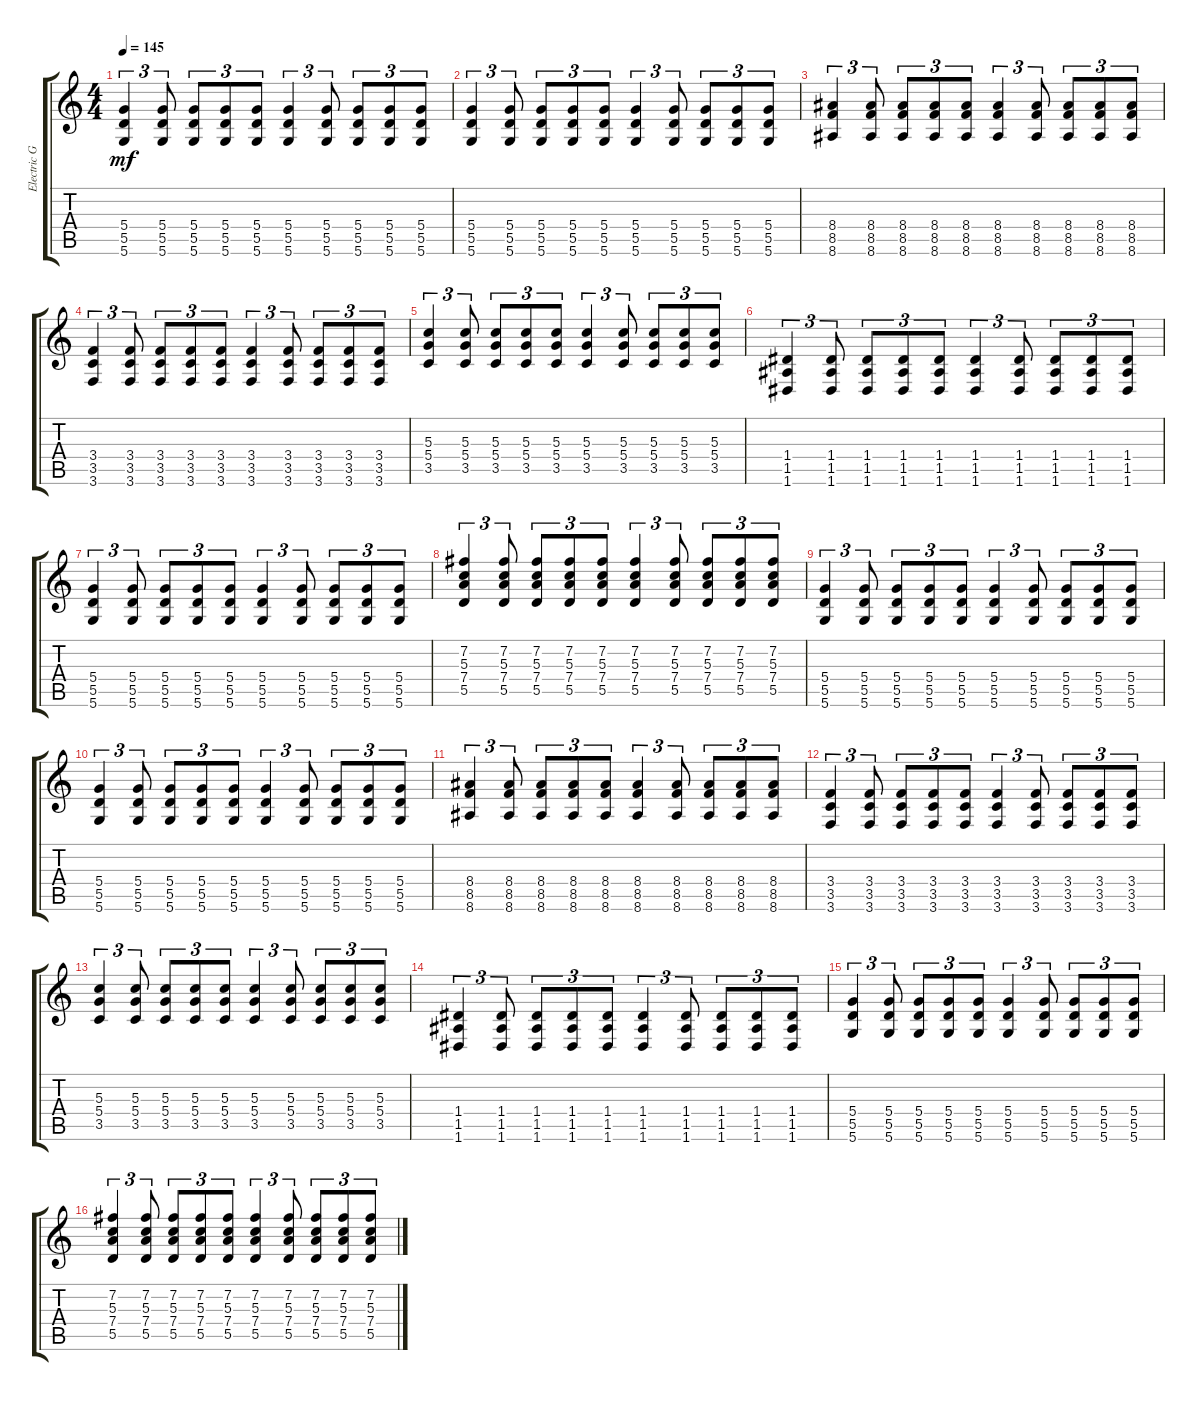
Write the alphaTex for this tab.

\track ("Electric Guitar" "Electric G") {instrument distortionguitar}
\staff {score tabs}
\tuning (E4 B3 G3 D3 A2 D2) {hide}
\ts (4 4)
\tempo 145
\clef g2
\ks c
(5.4 5.5 5.6).4{tu (3 2) dy mf} (5.4 5.5 5.6).8{tu (3 2)} (5.4 5.5 5.6).8{tu (3 2)} (5.4 5.5 5.6).8{tu (3 2)} (5.4 5.5 5.6).8{tu (3 2)} (5.4 5.5 5.6).4{tu (3 2)} (5.4 5.5 5.6).8{tu (3 2)} (5.4 5.5 5.6).8{tu (3 2)} (5.4 5.5 5.6).8{tu (3 2)} (5.4 5.5 5.6).8{tu (3 2)} |
(5.4 5.5 5.6).4{tu (3 2)} (5.4 5.5 5.6).8{tu (3 2)} (5.4 5.5 5.6).8{tu (3 2)} (5.4 5.5 5.6).8{tu (3 2)} (5.4 5.5 5.6).8{tu (3 2)} (5.4 5.5 5.6).4{tu (3 2)} (5.4 5.5 5.6).8{tu (3 2)} (5.4 5.5 5.6).8{tu (3 2)} (5.4 5.5 5.6).8{tu (3 2)} (5.4 5.5 5.6).8{tu (3 2)} |
(8.4 8.5 8.6).4{tu (3 2)} (8.4 8.5 8.6).8{tu (3 2)} (8.4 8.5 8.6).8{tu (3 2)} (8.4 8.5 8.6).8{tu (3 2)} (8.4 8.5 8.6).8{tu (3 2)} (8.4 8.5 8.6).4{tu (3 2)} (8.4 8.5 8.6).8{tu (3 2)} (8.4 8.5 8.6).8{tu (3 2)} (8.4 8.5 8.6).8{tu (3 2)} (8.4 8.5 8.6).8{tu (3 2)} |
(3.4 3.5 3.6).4{tu (3 2)} (3.4 3.5 3.6).8{tu (3 2)} (3.4 3.5 3.6).8{tu (3 2)} (3.4 3.5 3.6).8{tu (3 2)} (3.4 3.5 3.6).8{tu (3 2)} (3.4 3.5 3.6).4{tu (3 2)} (3.4 3.5 3.6).8{tu (3 2)} (3.4 3.5 3.6).8{tu (3 2)} (3.4 3.5 3.6).8{tu (3 2)} (3.4 3.5 3.6).8{tu (3 2)} |
(5.3 5.4 3.5).4{tu (3 2)} (5.3 5.4 3.5).8{tu (3 2)} (5.3 5.4 3.5).8{tu (3 2)} (5.3 5.4 3.5).8{tu (3 2)} (5.3 5.4 3.5).8{tu (3 2)} (5.3 5.4 3.5).4{tu (3 2)} (5.3 5.4 3.5).8{tu (3 2)} (5.3 5.4 3.5).8{tu (3 2)} (5.3 5.4 3.5).8{tu (3 2)} (5.3 5.4 3.5).8{tu (3 2)} |
(1.4 1.5 1.6).4{tu (3 2)} (1.4 1.5 1.6).8{tu (3 2)} (1.4 1.5 1.6).8{tu (3 2)} (1.4 1.5 1.6).8{tu (3 2)} (1.4 1.5 1.6).8{tu (3 2)} (1.4 1.5 1.6).4{tu (3 2)} (1.4 1.5 1.6).8{tu (3 2)} (1.4 1.5 1.6).8{tu (3 2)} (1.4 1.5 1.6).8{tu (3 2)} (1.4 1.5 1.6).8{tu (3 2)} |
(5.4 5.5 5.6).4{tu (3 2)} (5.4 5.5 5.6).8{tu (3 2)} (5.4 5.5 5.6).8{tu (3 2)} (5.4 5.5 5.6).8{tu (3 2)} (5.4 5.5 5.6).8{tu (3 2)} (5.4 5.5 5.6).4{tu (3 2)} (5.4 5.5 5.6).8{tu (3 2)} (5.4 5.5 5.6).8{tu (3 2)} (5.4 5.5 5.6).8{tu (3 2)} (5.4 5.5 5.6).8{tu (3 2)} |
(7.2 5.3 7.4 5.5).4{tu (3 2)} (7.2 5.3 7.4 5.5).8{tu (3 2)} (7.2 5.3 7.4 5.5).8{tu (3 2)} (7.2 5.3 7.4 5.5).8{tu (3 2)} (7.2 5.3 7.4 5.5).8{tu (3 2)} (7.2 5.3 7.4 5.5).4{tu (3 2)} (7.2 5.3 7.4 5.5).8{tu (3 2)} (7.2 5.3 7.4 5.5).8{tu (3 2)} (7.2 5.3 7.4 5.5).8{tu (3 2)} (7.2 5.3 7.4 5.5).8{tu (3 2)} |
(5.4 5.5 5.6).4{tu (3 2)} (5.4 5.5 5.6).8{tu (3 2)} (5.4 5.5 5.6).8{tu (3 2)} (5.4 5.5 5.6).8{tu (3 2)} (5.4 5.5 5.6).8{tu (3 2)} (5.4 5.5 5.6).4{tu (3 2)} (5.4 5.5 5.6).8{tu (3 2)} (5.4 5.5 5.6).8{tu (3 2)} (5.4 5.5 5.6).8{tu (3 2)} (5.4 5.5 5.6).8{tu (3 2)} |
(5.4 5.5 5.6).4{tu (3 2)} (5.4 5.5 5.6).8{tu (3 2)} (5.4 5.5 5.6).8{tu (3 2)} (5.4 5.5 5.6).8{tu (3 2)} (5.4 5.5 5.6).8{tu (3 2)} (5.4 5.5 5.6).4{tu (3 2)} (5.4 5.5 5.6).8{tu (3 2)} (5.4 5.5 5.6).8{tu (3 2)} (5.4 5.5 5.6).8{tu (3 2)} (5.4 5.5 5.6).8{tu (3 2)} |
(8.4 8.5 8.6).4{tu (3 2)} (8.4 8.5 8.6).8{tu (3 2)} (8.4 8.5 8.6).8{tu (3 2)} (8.4 8.5 8.6).8{tu (3 2)} (8.4 8.5 8.6).8{tu (3 2)} (8.4 8.5 8.6).4{tu (3 2)} (8.4 8.5 8.6).8{tu (3 2)} (8.4 8.5 8.6).8{tu (3 2)} (8.4 8.5 8.6).8{tu (3 2)} (8.4 8.5 8.6).8{tu (3 2)} |
(3.4 3.5 3.6).4{tu (3 2)} (3.4 3.5 3.6).8{tu (3 2)} (3.4 3.5 3.6).8{tu (3 2)} (3.4 3.5 3.6).8{tu (3 2)} (3.4 3.5 3.6).8{tu (3 2)} (3.4 3.5 3.6).4{tu (3 2)} (3.4 3.5 3.6).8{tu (3 2)} (3.4 3.5 3.6).8{tu (3 2)} (3.4 3.5 3.6).8{tu (3 2)} (3.4 3.5 3.6).8{tu (3 2)} |
(5.3 5.4 3.5).4{tu (3 2)} (5.3 5.4 3.5).8{tu (3 2)} (5.3 5.4 3.5).8{tu (3 2)} (5.3 5.4 3.5).8{tu (3 2)} (5.3 5.4 3.5).8{tu (3 2)} (5.3 5.4 3.5).4{tu (3 2)} (5.3 5.4 3.5).8{tu (3 2)} (5.3 5.4 3.5).8{tu (3 2)} (5.3 5.4 3.5).8{tu (3 2)} (5.3 5.4 3.5).8{tu (3 2)} |
(1.4 1.5 1.6).4{tu (3 2)} (1.4 1.5 1.6).8{tu (3 2)} (1.4 1.5 1.6).8{tu (3 2)} (1.4 1.5 1.6).8{tu (3 2)} (1.4 1.5 1.6).8{tu (3 2)} (1.4 1.5 1.6).4{tu (3 2)} (1.4 1.5 1.6).8{tu (3 2)} (1.4 1.5 1.6).8{tu (3 2)} (1.4 1.5 1.6).8{tu (3 2)} (1.4 1.5 1.6).8{tu (3 2)} |
(5.4 5.5 5.6).4{tu (3 2)} (5.4 5.5 5.6).8{tu (3 2)} (5.4 5.5 5.6).8{tu (3 2)} (5.4 5.5 5.6).8{tu (3 2)} (5.4 5.5 5.6).8{tu (3 2)} (5.4 5.5 5.6).4{tu (3 2)} (5.4 5.5 5.6).8{tu (3 2)} (5.4 5.5 5.6).8{tu (3 2)} (5.4 5.5 5.6).8{tu (3 2)} (5.4 5.5 5.6).8{tu (3 2)} |
(7.2 5.3 7.4 5.5).4{tu (3 2)} (7.2 5.3 7.4 5.5).8{tu (3 2)} (7.2 5.3 7.4 5.5).8{tu (3 2)} (7.2 5.3 7.4 5.5).8{tu (3 2)} (7.2 5.3 7.4 5.5).8{tu (3 2)} (7.2 5.3 7.4 5.5).4{tu (3 2)} (7.2 5.3 7.4 5.5).8{tu (3 2)} (7.2 5.3 7.4 5.5).8{tu (3 2)} (7.2 5.3 7.4 5.5).8{tu (3 2)} (7.2 5.3 7.4 5.5).8{tu (3 2)}
